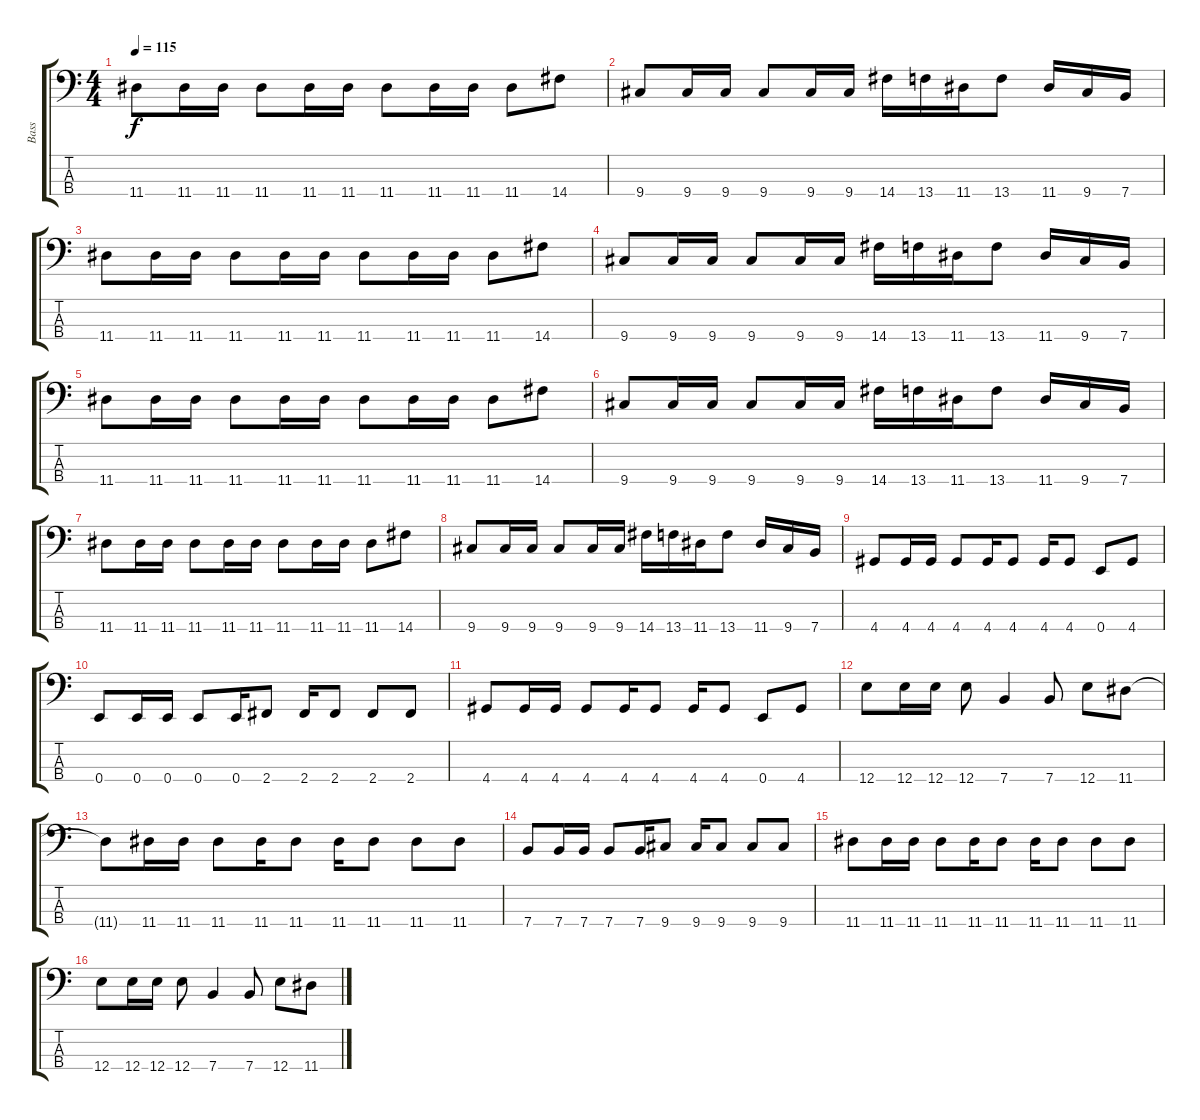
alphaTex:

\track ("Bass" "Bass") {instrument electricbasspick}
\staff {score tabs}
\tuning (G2 D2 A1 E1) {hide}
\ts (4 4)
\tempo 115
\clef f4
\ks c
11.4.8{dy f} 11.4.16 11.4.16 11.4.8 11.4.16 11.4.16 11.4.8 11.4.16 11.4.16 11.4.8 14.4.8 |
9.4.8 9.4.16 9.4.16 9.4.8 9.4.16 9.4.16 14.4.16 13.4.16 11.4.16 13.4.8 11.4.16 9.4.16 7.4.16 |
11.4.8 11.4.16 11.4.16 11.4.8 11.4.16 11.4.16 11.4.8 11.4.16 11.4.16 11.4.8 14.4.8 |
9.4.8 9.4.16 9.4.16 9.4.8 9.4.16 9.4.16 14.4.16 13.4.16 11.4.16 13.4.8 11.4.16 9.4.16 7.4.16 |
11.4.8 11.4.16 11.4.16 11.4.8 11.4.16 11.4.16 11.4.8 11.4.16 11.4.16 11.4.8 14.4.8 |
9.4.8 9.4.16 9.4.16 9.4.8 9.4.16 9.4.16 14.4.16 13.4.16 11.4.16 13.4.8 11.4.16 9.4.16 7.4.16 |
11.4.8 11.4.16 11.4.16 11.4.8 11.4.16 11.4.16 11.4.8 11.4.16 11.4.16 11.4.8 14.4.8 |
9.4.8 9.4.16 9.4.16 9.4.8 9.4.16 9.4.16 14.4.16 13.4.16 11.4.16 13.4.8 11.4.16 9.4.16 7.4.16 |
4.4.8 4.4.16 4.4.16 4.4.8 4.4.16 4.4.8 4.4.16 4.4.8 0.4.8 4.4.8 |
0.4.8 0.4.16 0.4.16 0.4.8 0.4.16 2.4.8 2.4.16 2.4.8 2.4.8 2.4.8 |
4.4.8 4.4.16 4.4.16 4.4.8 4.4.16 4.4.8 4.4.16 4.4.8 0.4.8 4.4.8 |
12.4.8 12.4.16 12.4.16 12.4.8 7.4.4 7.4.8 12.4.8 11.4.8 |
11.4{t}.8 11.4.16 11.4.16 11.4.8 11.4.16 11.4.8 11.4.16 11.4.8 11.4.8 11.4.8 |
7.4.8 7.4.16 7.4.16 7.4.8 7.4.16 9.4.8 9.4.16 9.4.8 9.4.8 9.4.8 |
11.4.8 11.4.16 11.4.16 11.4.8 11.4.16 11.4.8 11.4.16 11.4.8 11.4.8 11.4.8 |
12.4.8 12.4.16 12.4.16 12.4.8 7.4.4 7.4.8 12.4.8 11.4.8
